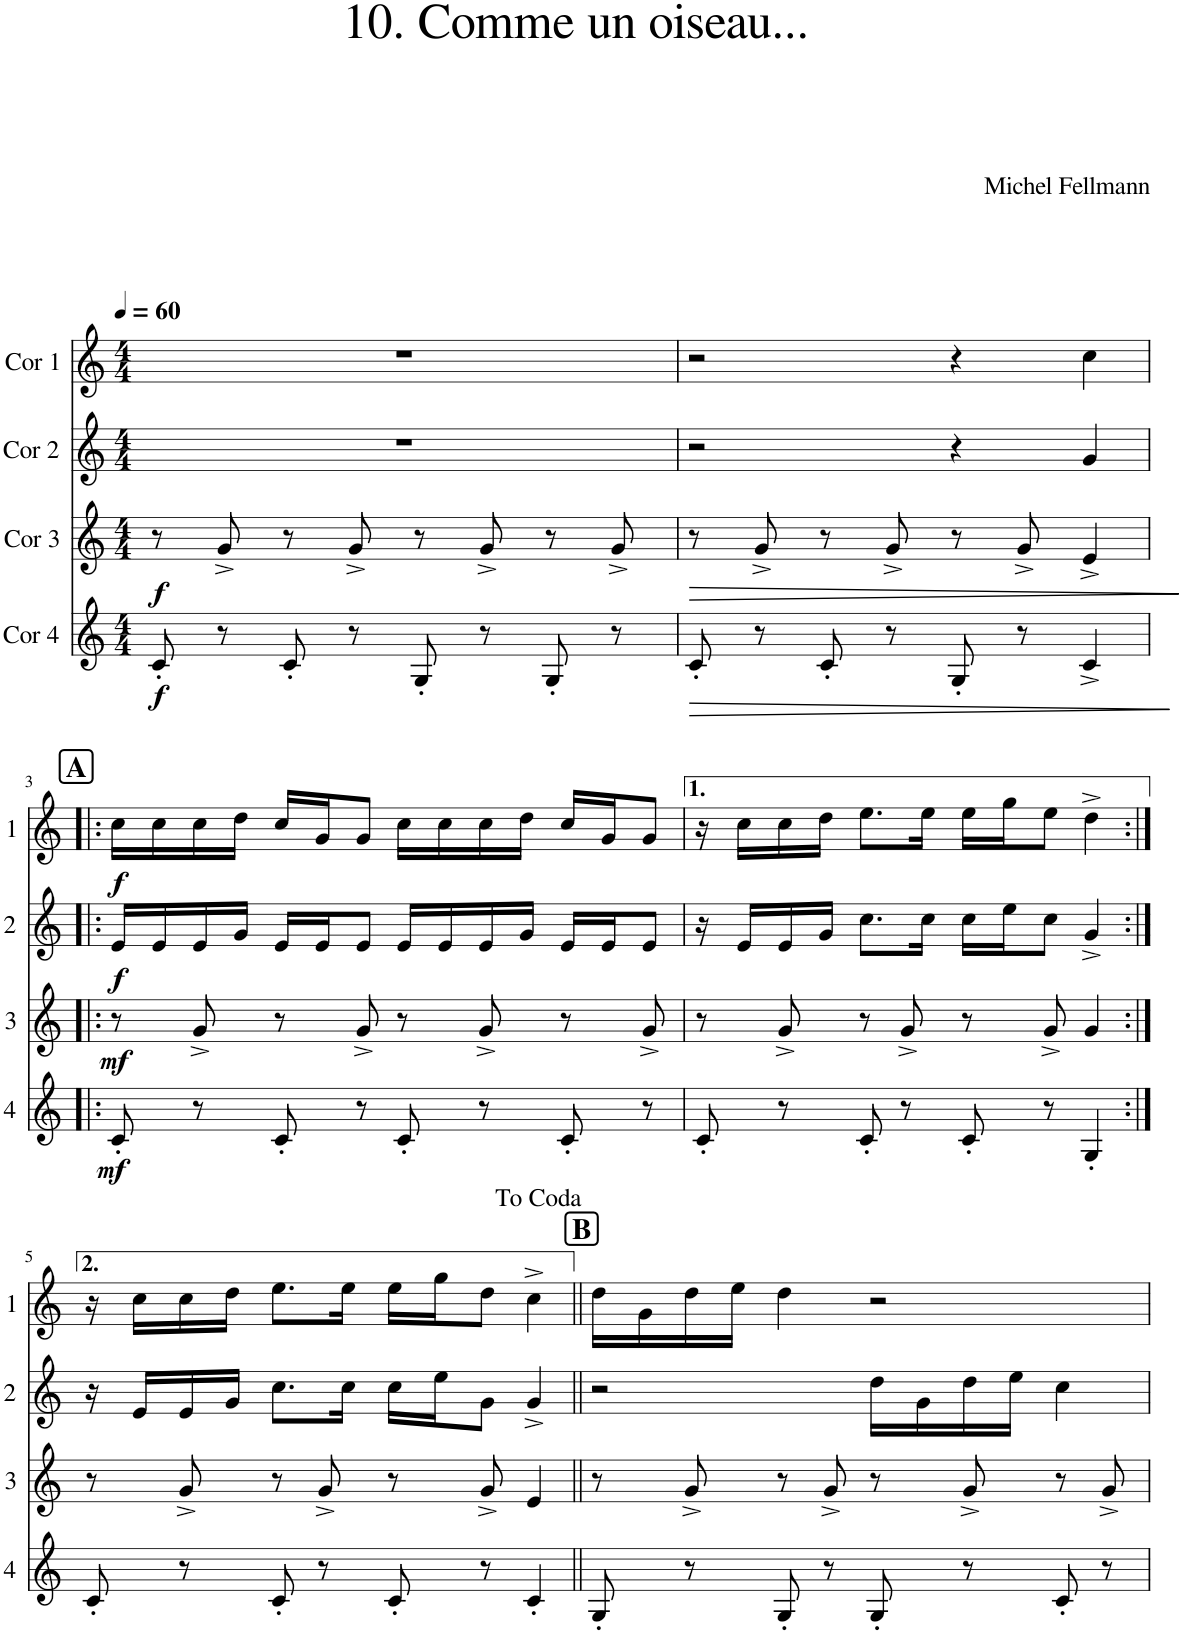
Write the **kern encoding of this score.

**kern	**dynam	**kern	**dynam	**kern	**dynam	**kern	**dynam
*part4	*part4	*part3	*part3	*part2	*part2	*part1	*part1
*staff4	*staff4	*staff3	*staff3	*staff2	*staff2	*staff1	*staff1
*I"Cor 4	*	*I"Cor 3	*	*I"Cor 2	*	*I"Cor 1	*
*clefG2	*	*clefG2	*	*clefG2	*	*clefG2	*
*Trd4c7	*	*Trd4c7	*	*Trd4c7	*	*Trd4c7	*
*k[]	*	*k[]	*	*k[]	*	*k[]	*
*M4/4	*	*M4/4	*	*M4/4	*	*M4/4	*
*MM60	*	*MM60	*	*MM60	*	*MM60	*
=1	=1	=1	=1	=1	=1	=1	=1
!	!LO:DY:b	!	!LO:DY:b	!	!	!	!
8c'/	f	8r	f	1r	.	1r	.
8r	.	8g^/	.	.	.	.	.
8c'/	.	8r	.	.	.	.	.
8r	.	8g^/	.	.	.	.	.
8G'/	.	8r	.	.	.	.	.
8r	.	8g^/	.	.	.	.	.
8G'/	.	8r	.	.	.	.	.
8r	.	8g^/	.	.	.	.	.
=2	=2	=2	=2	=2	=2	=2	=2
!	!LO:HP:b	!	!LO:HP:b	!	!	!	!
8c'/	>	8r	>	2r	.	2r	.
8r	.	8g^/	.	.	.	.	.
8c'/	.	8r	.	.	.	.	.
8r	.	8g^/	.	.	.	.	.
8G'/	.	8r	.	4r	.	4r	.
8r	.	8g^/	.	.	.	.	.
4c^/	.	4e^/	.	4g/	.	4cc\	.
.	]	.	]	.	.	.	.
!!LO:LB:g=z
!!LO:REH:place=s1:a:B:cj:fs=14:t=A
=3!|:	=3!|:	=3!|:	=3!|:	=3!|:	=3!|:	=3!|:	=3!|:
!	!LO:DY:b	!	!LO:DY:b	!	!LO:DY:b	!	!LO:DY:b
8c'/	mf	8r	mf	16e/LL	f	16cc\LL	f
.	.	.	.	16e/	.	16cc\	.
8r	.	8g^/	.	16e/	.	16cc\	.
.	.	.	.	16g/JJ	.	16dd\JJ	.
8c'/	.	8r	.	16e/LL	.	16cc/LL	.
.	.	.	.	16e/J	.	16g/J	.
8r	.	8g^/	.	8e/J	.	8g/J	.
8c'/	.	8r	.	16e/LL	.	16cc\LL	.
.	.	.	.	16e/	.	16cc\	.
8r	.	8g^/	.	16e/	.	16cc\	.
.	.	.	.	16g/JJ	.	16dd\JJ	.
8c'/	.	8r	.	16e/LL	.	16cc/LL	.
.	.	.	.	16e/J	.	16g/J	.
8r	.	8g^/	.	8e/J	.	8g/J	.
=4	=4	=4	=4	=4	=4	=4	=4
8c'/	.	8r	.	16r	.	16r	.
.	.	.	.	16e/LL	.	16cc\LL	.
8r	.	8g^/	.	16e/	.	16cc\	.
.	.	.	.	16g/JJ	.	16dd\JJ	.
8c'/	.	8r	.	8.cc\L	.	8.ee\L	.
8r	.	8g^/	.	.	.	.	.
.	.	.	.	16cc\Jk	.	16ee\Jk	.
8c'/	.	8r	.	16cc\LL	.	16ee\LL	.
.	.	.	.	16ee\J	.	16gg\J	.
8r	.	8g^/	.	8cc\J	.	8ee\J	.
4G'/	.	4g/	.	4g^/	.	4dd^\	.
!!LO:LB:g=z
=5:|!	=5:|!	=5:|!	=5:|!	=5:|!	=5:|!	=5:|!	=5:|!
8c'/	.	8r	.	16r	.	16r	.
.	.	.	.	16e/LL	.	16cc\LL	.
8r	.	8g^/	.	16e/	.	16cc\	.
.	.	.	.	16g/JJ	.	16dd\JJ	.
8c'/	.	8r	.	8.cc\L	.	8.ee\L	.
8r	.	8g^/	.	.	.	.	.
.	.	.	.	16cc\Jk	.	16ee\Jk	.
8c'/	.	8r	.	16cc\LL	.	16ee\LL	.
.	.	.	.	16ee\J	.	16gg\J	.
8r	.	8g^/	.	8g\J	.	8dd\J	.
4c'/	.	4e/	.	4g^/	.	4cc^\	.
!!LO:REH:place=s1:a:B:cj:fs=14:t=B
=6||	=6||	=6||	=6||	=6||	=6||	=6||	=6||
8G'/	.	8r	.	2r	.	16dd\LL	.
.	.	.	.	.	.	16g\	.
8r	.	8g^/	.	.	.	16dd\	.
.	.	.	.	.	.	16ee\JJ	.
8G'/	.	8r	.	.	.	4dd\	.
8r	.	8g^/	.	.	.	.	.
8G'/	.	8r	.	16dd\LL	.	2r	.
.	.	.	.	16g\	.	.	.
8r	.	8g^/	.	16dd\	.	.	.
.	.	.	.	16ee\JJ	.	.	.
8c'/	.	8r	.	4cc\	.	.	.
8r	.	8g^/	.	.	.	.	.
=	=	=	=	=	=	=	=
*-	*-	*-	*-	*-	*-	*-	*-
